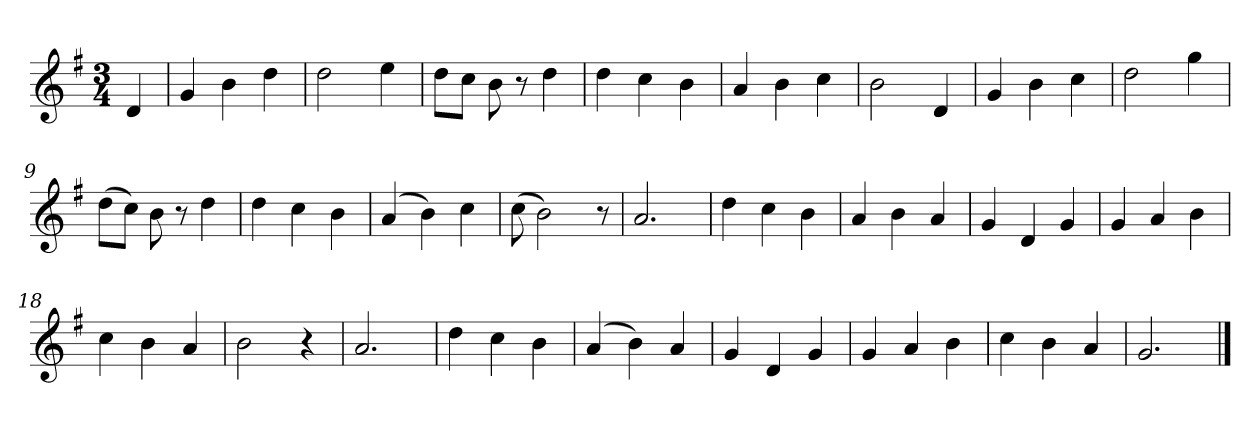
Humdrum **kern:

**kern
*part1
*staff1
*k[f#]
*M3/4
*MM120
=
4d
=1
4g
4b
4dd
=2
2dd
4ee
=3
8ddL
8ccJ
8b
8r
4dd
=4
4dd
4cc
4b
=5
4a
4b
4cc
=6
2b
4d
=7
4g
4b
4cc
=8
2dd
4gg
=9
(8ddL
8ccJ)
8b
8r
4dd
=10
4dd
4cc
4b
=11
(4a
4b)
4cc
=12
(8cc
2b)
8r
=13
2.a
=14
4dd
4cc
4b
=15
4a
4b
4a
=16
4g
4d
4g
=17
4g
4a
4b
=18
4cc
4b
4a
=19
2b
4r
=20
2.a
=21
4dd
4cc
4b
=22
(4a
4b)
4a
=23
4g
4d
4g
=24
4g
4a
4b
=25
4cc
4b
4a
=26
2.g
==
*-
